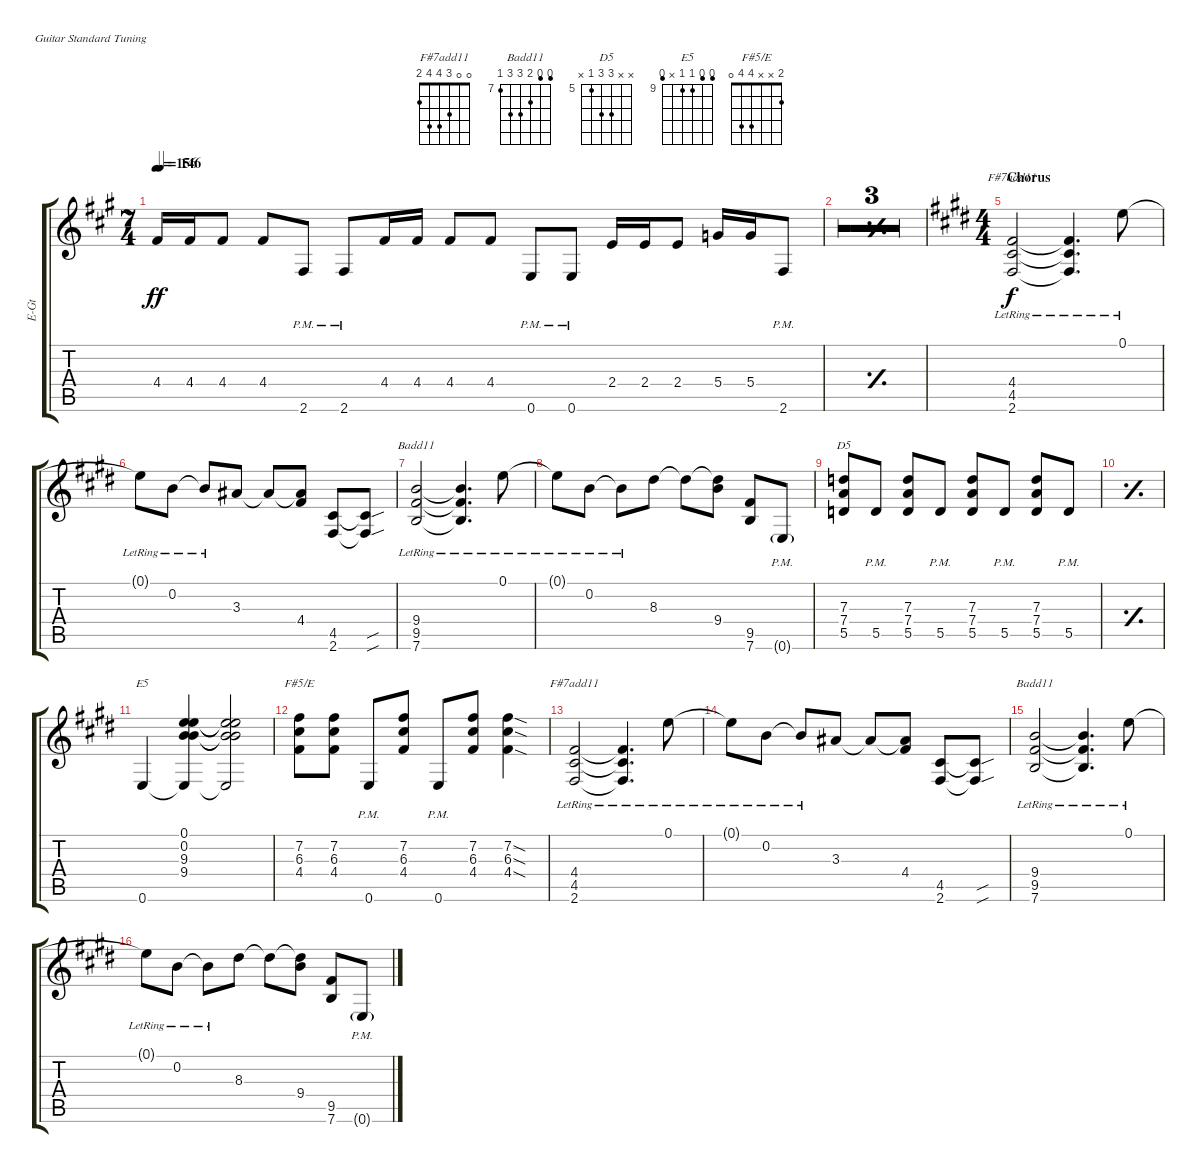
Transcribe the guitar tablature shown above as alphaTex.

\defaultSystemsLayout 4
\bracketExtendMode groupsimilarinstruments
\otherSystemsTrackNameOrientation horizontal
\track ("Rhythm Guitar II" "E-Gt") {multiBarRest instrument distortionguitar}
\staff {score tabs}
\tuning (E4 B3 G3 D3 A2 E2)
\chord ("F#7add11" 0 0 3 4 4 2) {showfingering false}
\chord ("Badd11" 6 6 8 9 9 7) {firstfret 7 showfingering false}
\chord ("D5" x x 7 7 5 x) {firstfret 5 showfingering false}
\chord ("E5" 8 8 9 9 x 8) {firstfret 9 showfingering false}
\chord ("F#5/E" 2 x x 4 4 0) {showfingering false}
\ts (7 4)
\beaming (8 2 2 2 2 2 2 2)
\tempo 156
\tempo (146 0.00625)
\clef g2
\ks a
4.4{acc #}.16{dy ff beam Up} 4.4{acc #}.16{beam Up} 4.4{acc #}.8{beam Up} 4.4{acc #}.8{beam Up} 2.6{pm acc #}.8{beam Up} 2.6{pm acc #}.8{beam Up} 4.4{acc #}.16{beam Up} 4.4{acc #}.16{beam Up} 4.4{acc #}.8{beam Up} 4.4{acc #}.8{beam Up} 0.6{pm acc forcenatural}.8{beam Up} 0.6{pm acc forcenatural}.8{beam Up} 2.4{acc forcenatural}.16{beam Up} 2.4{acc forcenatural}.16{beam Up} 2.4{acc forcenatural}.8{beam Up} 5.4{acc forcenatural}.16{beam Up} 5.4{acc forcenatural}.16{beam Up} 2.6{pm acc #}.8{beam Up} |
\simile simple
|
|
|
\ts (4 4)
\beaming (8 2 2 2 2 2 2 2)
\section ("" "Chorus")
\simile none
\ks e
(2.6{lr acc #} 4.5{lr acc #} 4.4{lr acc #}).2{ch "F#7add11" dy f beam Up} (2.6{lr t acc #} 4.5{lr t acc #} 4.4{lr t acc #}).4{d beam Up} 0.1{lr acc forcenatural}.8{beam Down} |
0.1{lr t acc forcenatural}.8{beam Down} 0.2{lr acc forcenatural}.8{beam Down} 0.2{lr t acc forcenatural}.8{beam Up} 3.3{acc #}.8{beam Up} 3.3{t acc #}.8{beam Up} (4.4{acc #} 3.3{t acc #}).8{beam Up} (4.5{acc #} 2.6{acc #}).8{beam Up} (4.5{sou t acc #} 2.6{sou t acc #}).8{beam Up} |
(7.6{lr acc forcenatural} 9.5{lr acc #} 9.4{lr acc forcenatural}).2{ch "Badd11" beam Up} (7.6{lr t acc forcenatural} 9.5{lr t acc #} 9.4{lr t acc forcenatural}).4{d beam Up} 0.1{lr acc forcenatural}.8{beam Down} |
0.1{lr t acc forcenatural}.8{beam Down} 0.2{lr acc forcenatural}.8{beam Down} 0.2{lr t acc forcenatural}.8{beam Down} 8.3{acc #}.8{beam Down} 8.3{t acc #}.8{beam Down} (9.4{acc forcenatural} 8.3{t acc #}).8{beam Down} (9.5{acc #} 7.6{acc forcenatural}).8{beam Up} 0.6{g pm acc forcenatural}.8{beam Up} |
(5.5{acc forcenatural} 7.4{acc forcenatural} 7.3{acc forcenatural}).8{ch "D5" beam Up} 5.5{pm acc forcenatural}.8{beam Up} (5.5{acc forcenatural} 7.4{acc forcenatural} 7.3{acc forcenatural}).8{beam Up} 5.5{pm acc forcenatural}.8{beam Up} (5.5{acc forcenatural} 7.4{acc forcenatural} 7.3{acc forcenatural}).8{beam Up} 5.5{pm acc forcenatural}.8{beam Up} (5.5{acc forcenatural} 7.4{acc forcenatural} 7.3{acc forcenatural}).8{beam Up} 5.5{pm acc forcenatural}.8{beam Up} |
\simile simple
|
\simile none
0.6{acc forcenatural}.4{ch "E5" beam Up} (9.4{acc forcenatural} 9.3{acc forcenatural} 0.2{acc forcenatural} 0.1{acc forcenatural} 0.6{t acc forcenatural}).4{beam Up} (0.6{t acc forcenatural} 9.4{t acc forcenatural} 9.3{t acc forcenatural} 0.2{t acc forcenatural} 0.1{t acc forcenatural}).2{beam Up} |
(7.2{acc #} 6.3{acc #} 4.4{acc #}).8{ch "F#5/E" beam Down} (7.2{acc #} 6.3{acc #} 4.4{acc #}).8{beam Down} 0.6{pm acc forcenatural}.8{beam Up} (7.2{acc #} 6.3{acc #} 4.4{acc #}).8{beam Up} 0.6{pm acc forcenatural}.8{beam Up} (7.2{acc #} 6.3{acc #} 4.4{acc #}).8{beam Up} (7.2{sod acc #} 6.3{sod acc #} 4.4{sod acc #}).4{beam Down} |
(2.6{lr acc #} 4.5{lr acc #} 4.4{lr acc #}).2{ch "F#7add11" beam Up} (2.6{lr t acc #} 4.5{lr t acc #} 4.4{lr t acc #}).4{d beam Up} 0.1{lr acc forcenatural}.8{beam Down} |
0.1{lr t acc forcenatural}.8{beam Down} 0.2{lr acc forcenatural}.8{beam Down} 0.2{lr t acc forcenatural}.8{beam Up} 3.3{acc #}.8{beam Up} 3.3{t acc #}.8{beam Up} (4.4{acc #} 3.3{t acc #}).8{beam Up} (4.5{acc #} 2.6{acc #}).8{beam Up} (4.5{sou t acc #} 2.6{sou t acc #}).8{beam Up} |
(7.6{lr acc forcenatural} 9.5{lr acc #} 9.4{lr acc forcenatural}).2{ch "Badd11" beam Up} (7.6{lr t acc forcenatural} 9.5{lr t acc #} 9.4{lr t acc forcenatural}).4{d beam Up} 0.1{lr acc forcenatural}.8{beam Down} |
0.1{lr t acc forcenatural}.8{beam Down} 0.2{lr acc forcenatural}.8{beam Down} 0.2{lr t acc forcenatural}.8{beam Down} 8.3{acc #}.8{beam Down} 8.3{t acc #}.8{beam Down} (9.4{acc forcenatural} 8.3{t acc #}).8{beam Down} (9.5{acc #} 7.6{acc forcenatural}).8{beam Up} 0.6{g pm acc forcenatural}.8{beam Up}
